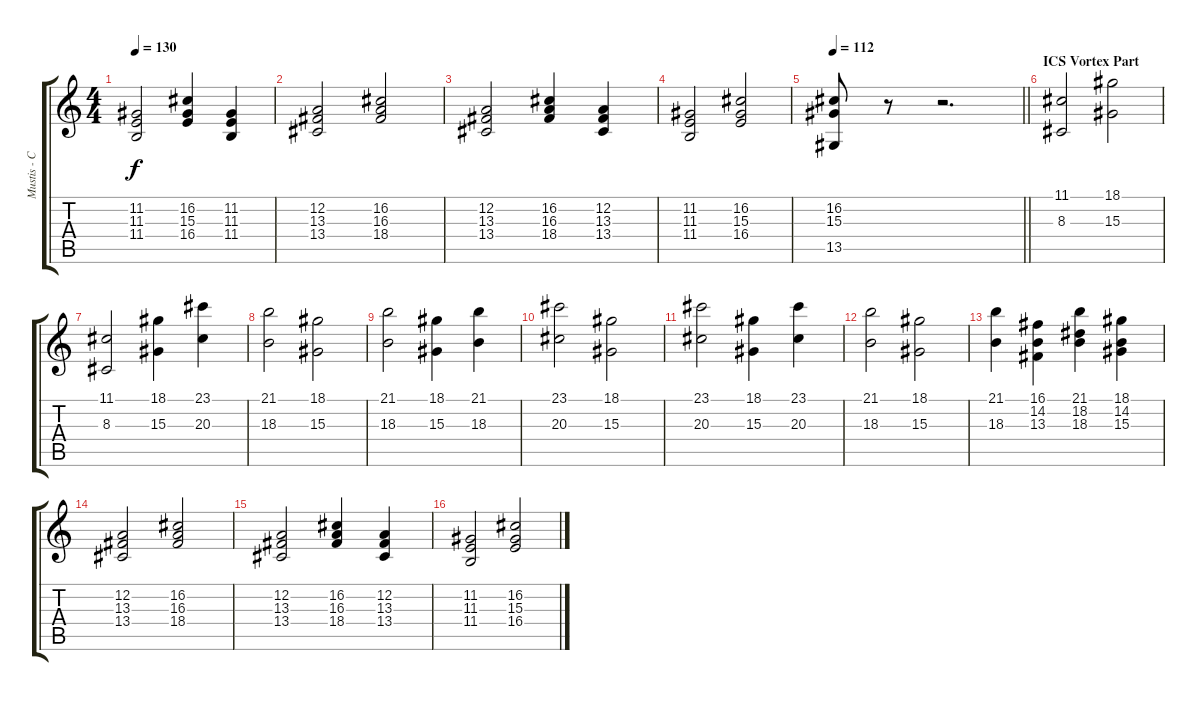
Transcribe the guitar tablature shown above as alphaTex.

\track ("Mustis - Choirs" "Mustis - C") {instrument pad7halo}
\staff {score tabs}
\tuning (D4 A3 F3 C3 G2 D2) {hide}
\ts (4 4)
\tempo 130
\clef g2
\ks c
(11.2 11.3 11.4).2{dy f} (16.2 15.3 16.4).4 (11.2 11.3 11.4).4 |
(12.2 13.3 13.4).2 (16.2 16.3 18.4).2 |
(12.2 13.3 13.4).2 (16.2 16.3 18.4).4 (12.2 13.3 13.4).4 |
(11.2 11.3 11.4).2 (16.2 15.3 16.4).2 |
\tempo 112
\barLineRight lightlight
(16.2 15.3 13.5).8 r.8 r.2{d} |
\section ("" "ICS Vortex Part")
(11.1 8.3).2 (18.1 15.3).2 |
(11.1 8.3).2 (18.1 15.3).4 (23.1 20.3).4 |
(21.1 18.3).2 (18.1 15.3).2 |
(21.1 18.3).2 (18.1 15.3).4 (21.1 18.3).4 |
(23.1 20.3).2 (18.1 15.3).2 |
(23.1 20.3).2 (18.1 15.3).4 (23.1 20.3).4 |
(21.1 18.3).2 (18.1 15.3).2 |
(21.1 18.3).4 (16.1 14.2 13.3).4 (21.1 18.2 18.3).4 (18.1 14.2 15.3).4 |
(12.2 13.3 13.4).2 (16.2 16.3 18.4).2 |
(12.2 13.3 13.4).2 (16.2 16.3 18.4).4 (12.2 13.3 13.4).4 |
(11.2 11.3 11.4).2 (16.2 15.3 16.4).2
